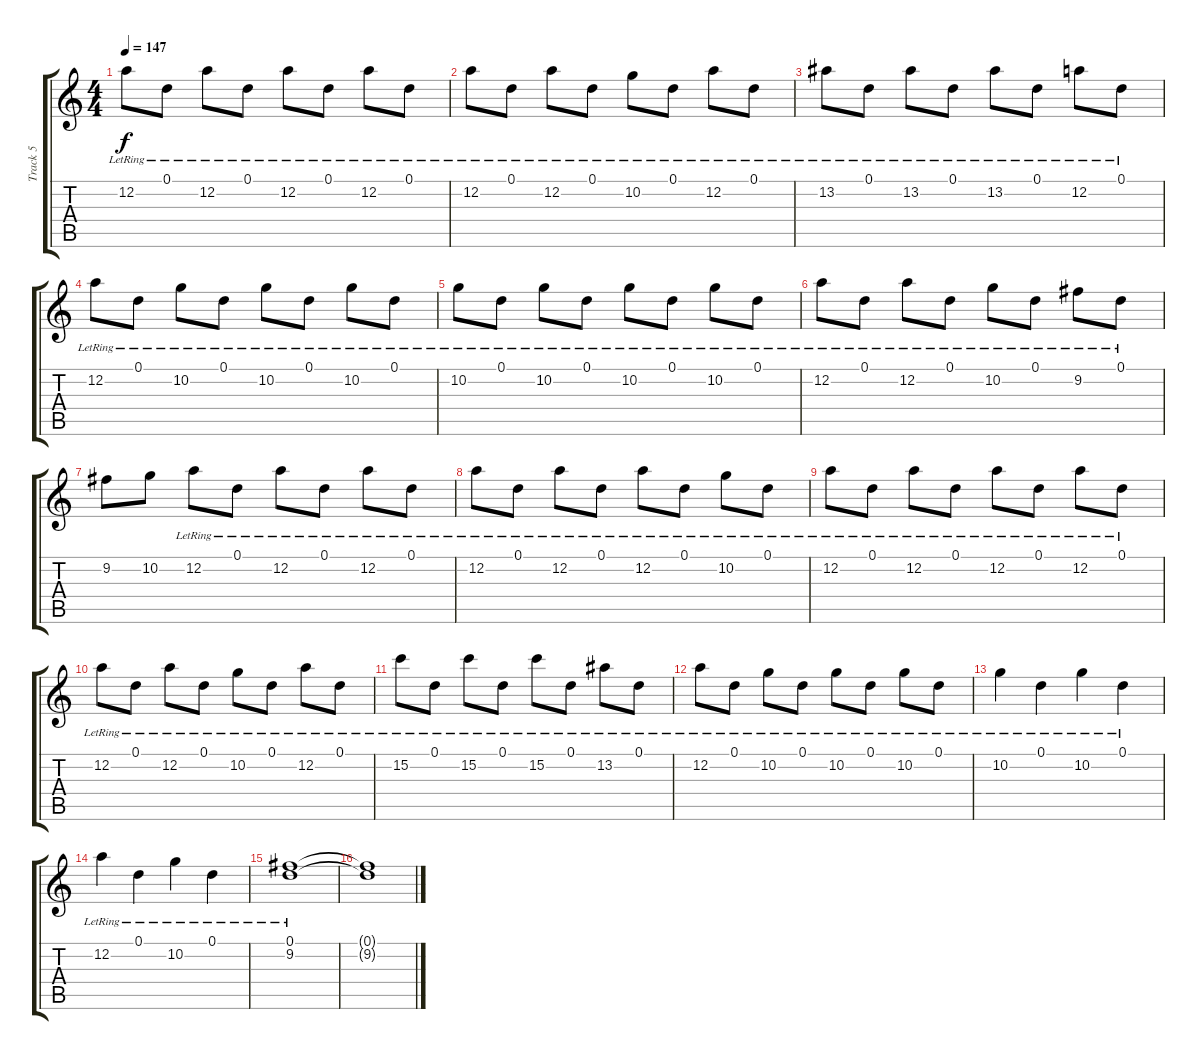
\track ("Track 5" "Track 5") {instrument overdrivenguitar}
\staff {score tabs}
\tuning (D4 A3 F3 C3 G2 C2) {hide}
\ts (4 4)
\tempo 147
\clef g2
\ks c
12.2{lr}.8{dy f} 0.1{lr}.8 12.2{lr}.8 0.1{lr}.8 12.2{lr}.8 0.1{lr}.8 12.2{lr}.8 0.1{lr}.8 |
12.2{lr}.8 0.1{lr}.8 12.2{lr}.8 0.1{lr}.8 10.2{lr}.8 0.1{lr}.8 12.2{lr}.8 0.1{lr}.8 |
13.2{lr}.8 0.1{lr}.8 13.2{lr}.8 0.1{lr}.8 13.2{lr}.8 0.1{lr}.8 12.2{lr}.8 0.1{lr}.8 |
12.2{lr}.8 0.1{lr}.8 10.2{lr}.8 0.1{lr}.8 10.2{lr}.8 0.1{lr}.8 10.2{lr}.8 0.1{lr}.8 |
10.2{lr}.8 0.1{lr}.8 10.2{lr}.8 0.1{lr}.8 10.2{lr}.8 0.1{lr}.8 10.2{lr}.8 0.1{lr}.8 |
12.2{lr}.8 0.1{lr}.8 12.2{lr}.8 0.1{lr}.8 10.2{lr}.8 0.1{lr}.8 9.2{lr}.8 0.1{lr}.8 |
9.2.8 10.2.8 12.2{lr}.8 0.1{lr}.8 12.2{lr}.8 0.1{lr}.8 12.2{lr}.8 0.1{lr}.8 |
12.2{lr}.8 0.1{lr}.8 12.2{lr}.8 0.1{lr}.8 12.2{lr}.8 0.1{lr}.8 10.2{lr}.8 0.1{lr}.8 |
12.2{lr}.8 0.1{lr}.8 12.2{lr}.8 0.1{lr}.8 12.2{lr}.8 0.1{lr}.8 12.2{lr}.8 0.1{lr}.8 |
12.2{lr}.8 0.1{lr}.8 12.2{lr}.8 0.1{lr}.8 10.2{lr}.8 0.1{lr}.8 12.2{lr}.8 0.1{lr}.8 |
15.2{lr}.8 0.1{lr}.8 15.2{lr}.8 0.1{lr}.8 15.2{lr}.8 0.1{lr}.8 13.2{lr}.8 0.1{lr}.8 |
12.2{lr}.8 0.1{lr}.8 10.2{lr}.8 0.1{lr}.8 10.2{lr}.8 0.1{lr}.8 10.2{lr}.8 0.1{lr}.8 |
10.2{lr}.4 0.1{lr}.4 10.2{lr}.4 0.1{lr}.4 |
12.2{lr}.4 0.1{lr}.4 10.2{lr}.4 0.1{lr}.4 |
(0.1{lr} 9.2{lr}).1{volume 0} |
(0.1{t} 9.2{t}).1
